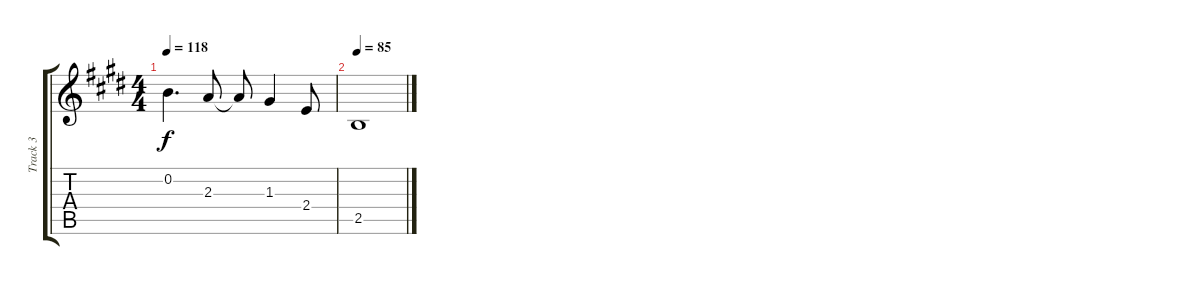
\track ("Track 3" "Track 3") {instrument electricguitarjazz}
\staff {score tabs}
\tuning (E4 B3 G3 D3 A2 E2) {hide}
\ts (4 4)
\tempo 118
\clef g2
\ks e
0.2.4{d dy f} 2.3.8 2.3{t}.8 1.3.4 2.4.8 |
\tempo 85
2.5.1
